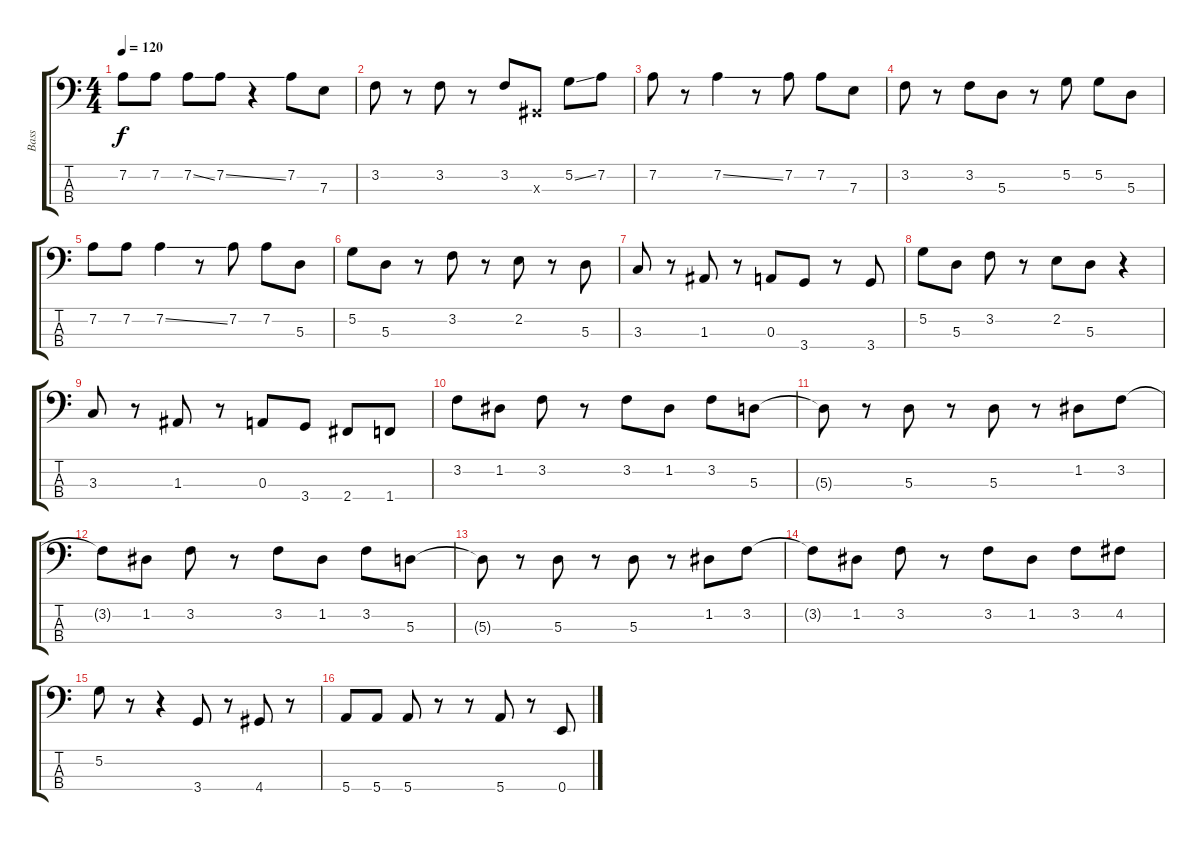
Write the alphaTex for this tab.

\track ("Bass" "Bass") {instrument electricbassfinger}
\staff {score tabs}
\tuning (G2 D2 A1 E1) {hide}
\ts (4 4)
\tempo 120
\clef f4
\ks c
7.2.8{dy f} 7.2.8 7.2{ss}.8 7.2{ss}.8 r.4 7.2.8 7.3.8 |
3.2.8 r.8 3.2.8 r.8 3.2.8 -1.3{x}.8 5.2{ss}.8 7.2.8 |
7.2.8 r.8 7.2{ss}.4 r.8 7.2.8 7.2.8 7.3.8 |
3.2.8 r.8 3.2.8 5.3.8 r.8 5.2.8 5.2.8 5.3.8 |
7.2.8 7.2.8 7.2{ss}.4 r.8 7.2.8 7.2.8 5.3.8 |
5.2.8 5.3.8 r.8 3.2.8 r.8 2.2.8 r.8 5.3.8 |
3.3.8 r.8 1.3.8 r.8 0.3.8 3.4.8 r.8 3.4.8 |
5.2.8 5.3.8 3.2.8 r.8 2.2.8 5.3.8 r.4 |
3.3.8 r.8 1.3.8 r.8 0.3.8 3.4.8 2.4.8 1.4.8 |
3.2.8 1.2.8 3.2.8 r.8 3.2.8 1.2.8 3.2.8 5.3.8 |
5.3{t}.8 r.8 5.3.8 r.8 5.3.8 r.8 1.2.8 3.2.8 |
3.2{t}.8 1.2.8 3.2.8 r.8 3.2.8 1.2.8 3.2.8 5.3.8 |
5.3{t}.8 r.8 5.3.8 r.8 5.3.8 r.8 1.2.8 3.2.8 |
3.2{t}.8 1.2.8 3.2.8 r.8 3.2.8 1.2.8 3.2.8 4.2.8 |
5.2.8 r.8 r.4 3.4.8 r.8 4.4.8 r.8 |
5.4.8 5.4.8 5.4.8 r.8 r.8 5.4.8 r.8 0.4.8
